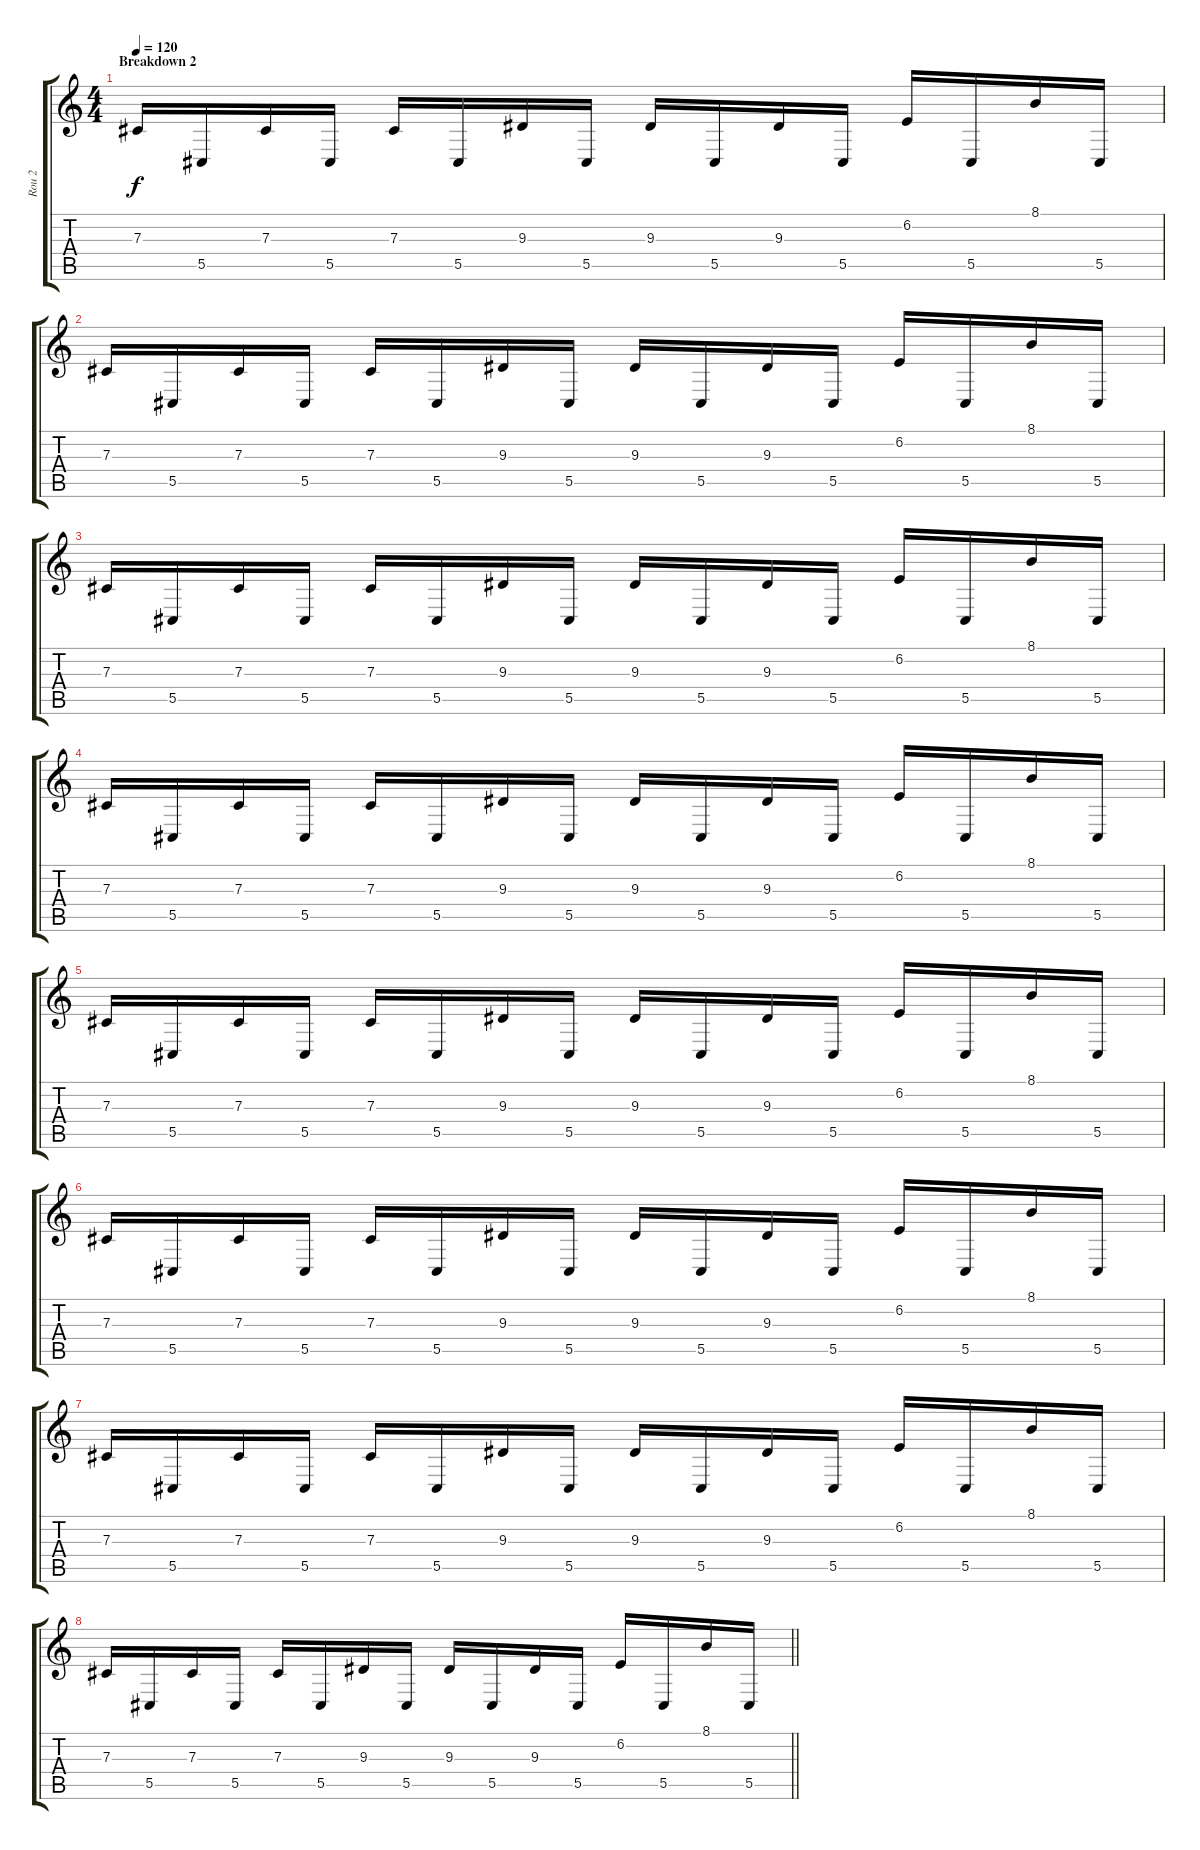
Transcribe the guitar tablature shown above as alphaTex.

\track ("Rou 2" "Rou 2") {instrument pad7halo}
\staff {score tabs}
\tuning (Eb4 Bb3 Gb3 Db3 Ab2 Db2) {hide}
\ts (4 4)
\section ("" "Breakdown 2")
\tempo 120
\clef g2
\ks c
7.3.16{dy f} 5.5.16 7.3.16 5.5.16 7.3.16 5.5.16 9.3.16 5.5.16 9.3.16 5.5.16 9.3.16 5.5.16 6.2.16 5.5.16 8.1.16 5.5.16 |
7.3.16 5.5.16 7.3.16 5.5.16 7.3.16 5.5.16 9.3.16 5.5.16 9.3.16 5.5.16 9.3.16 5.5.16 6.2.16 5.5.16 8.1.16 5.5.16 |
7.3.16 5.5.16 7.3.16 5.5.16 7.3.16 5.5.16 9.3.16 5.5.16 9.3.16 5.5.16 9.3.16 5.5.16 6.2.16 5.5.16 8.1.16 5.5.16 |
7.3.16 5.5.16 7.3.16 5.5.16 7.3.16 5.5.16 9.3.16 5.5.16 9.3.16 5.5.16 9.3.16 5.5.16 6.2.16 5.5.16 8.1.16 5.5.16 |
7.3.16 5.5.16 7.3.16 5.5.16 7.3.16 5.5.16 9.3.16 5.5.16 9.3.16 5.5.16 9.3.16 5.5.16 6.2.16 5.5.16 8.1.16 5.5.16 |
7.3.16 5.5.16 7.3.16 5.5.16 7.3.16 5.5.16 9.3.16 5.5.16 9.3.16 5.5.16 9.3.16 5.5.16 6.2.16 5.5.16 8.1.16 5.5.16 |
7.3.16 5.5.16 7.3.16 5.5.16 7.3.16 5.5.16 9.3.16 5.5.16 9.3.16 5.5.16 9.3.16 5.5.16 6.2.16 5.5.16 8.1.16 5.5.16 |
\barLineRight lightlight
7.3.16 5.5.16 7.3.16 5.5.16 7.3.16 5.5.16 9.3.16 5.5.16 9.3.16 5.5.16 9.3.16 5.5.16 6.2.16 5.5.16 8.1.16 5.5.16
